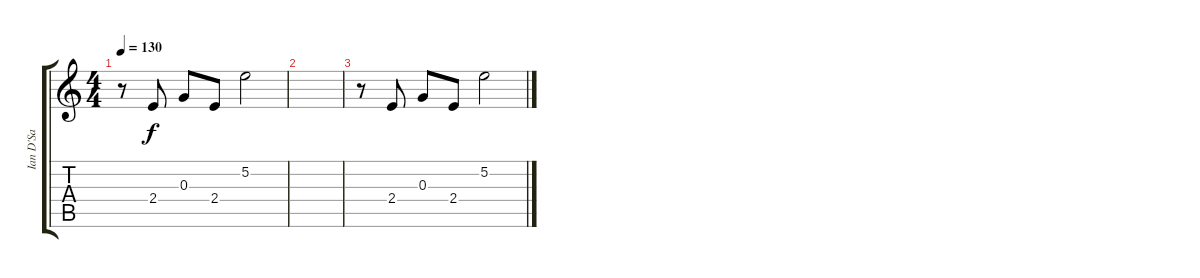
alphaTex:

\track ("Ian D'Sa" "Ian D'Sa") {instrument overdrivenguitar}
\staff {score tabs}
\tuning (E4 B3 G3 D3 A2 E2) {hide}
\ts (4 4)
\tempo 130
\clef g2
\ks c
r.8{dy f} 2.4.8 0.3.8 2.4.8 5.2.2 |
|
r.8 2.4.8 0.3.8 2.4.8 5.2.2
